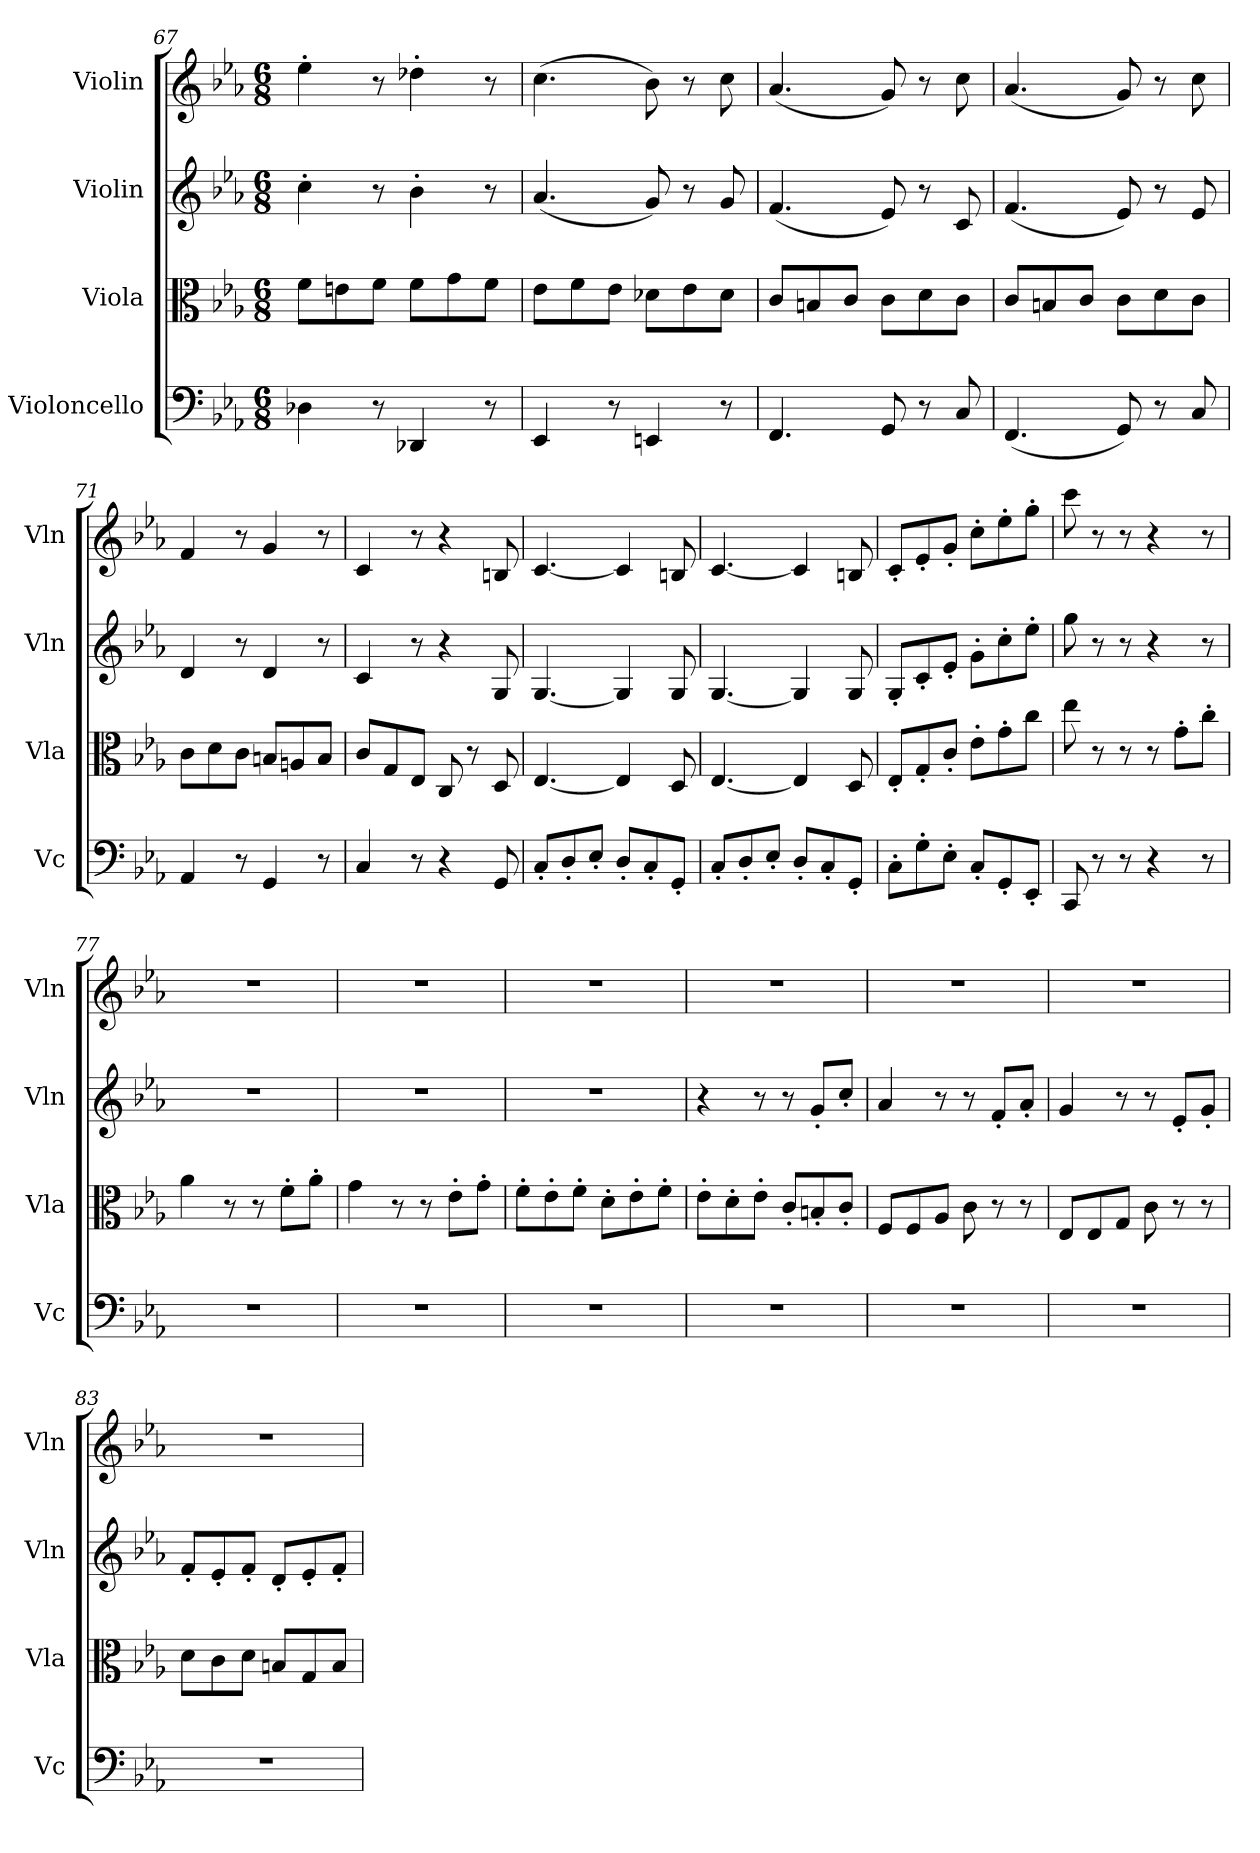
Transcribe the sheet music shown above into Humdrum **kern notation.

**kern	**kern	**kern	**kern
*part4	*part3	*part2	*part1
*staff4	*staff3	*staff2	*staff1
*I"Violoncello	*I"Viola	*I"Violin	*I"Violin
*I'Vc	*I'Vla	*I'Vln	*I'Vln
*clefF4	*clefC3	*clefG2	*clefG2
*k[b-e-a-]	*k[b-e-a-]	*k[b-e-a-]	*k[b-e-a-]
*M6/8	*M6/8	*M6/8	*M6/8
=67	=67	=67	=67
4D-X\	8f\L	4cc'\	4ee-'\
.	8en\	.	.
8r	8f\J	8r	8r
4DD-X/	8f\L	4b-'\	4dd-X'\
.	8g\	.	.
8r	8f\J	8r	8r
=68	=68	=68	=68
4EE-/	8e-\L	(4.a-/	(4.cc\
.	8f\	.	.
8r	8e-\J	.	.
4EEn/	8d-X\L	8g/)	8b-\)
.	8e-\	8r	8r
8r	8d-\J	8g/	8cc\
=69	=69	=69	=69
4.FF/	8c/L	(4.f/	(4.a-/
.	8Bn/	.	.
.	8c/J	.	.
8GG/	8c\L	8e-/)	8g/)
8r	8d\	8r	8r
8C/	8c\J	8c/	8cc\
!!LO:PB:g=z
=70	=70	=70	=70
(4.FF/	8c/L	(4.f/	(4.a-/
.	8Bn/	.	.
.	8c/J	.	.
8GG/)	8c\L	8e-/)	8g/)
8r	8d\	8r	8r
8C/	8c\J	8e-/	8cc\
=71	=71	=71	=71
4AA-/	8c\L	4d/	4f/
.	8d\	.	.
8r	8c\J	8r	8r
4GG/	8Bn/L	4d/	4g/
.	8An/	.	.
8r	8B/J	8r	8r
=72	=72	=72	=72
4C/	8c/L	4c/	4c/
.	8G/	.	.
8r	8E-/J	8r	8r
4r	8C/	4r	4r
.	8r	.	.
8GG/	8D/	8G/	8Bn/
=73	=73	=73	=73
8C'/L	[4.E-/	[4.G/	[4.c/
8D'/	.	.	.
8E-'/J	.	.	.
8D'/L	4E-/]	4G/]	4c/]
8C'/	.	.	.
8GG'/J	8D/	8G/	8Bn/
=74	=74	=74	=74
8C'/L	[4.E-/	[4.G/	[4.c/
8D'/	.	.	.
8E-'/J	.	.	.
8D'/L	4E-/]	4G/]	4c/]
8C'/	.	.	.
8GG'/J	8D/	8G/	8Bn/
=75	=75	=75	=75
8C'\L	8E-'/L	8G'/L	8c'/L
8G'\	8G'/	8c'/	8e-'/
8E-'\J	8c'/J	8e-'/J	8g'/J
8C'/L	8e-'\L	8g'\L	8cc'\L
8GG'/	8g'\	8cc'\	8ee-'\
8EE-'/J	8cc\J	8ee-'\J	8gg'\J
=76	=76	=76	=76
8CC/	8ee-\	8gg\	8ccc\
8r	8r	8r	8r
8r	8r	8r	8r
4r	8r	4r	4r
.	8g'\L	.	.
8r	8cc'\J	8r	8r
=77	=77	=77	=77
2.r	4a-\	2.r	2.r
.	8r	.	.
.	8r	.	.
.	8f'\L	.	.
.	8a-'\J	.	.
=78	=78	=78	=78
2.r	4g\	2.r	2.r
.	8r	.	.
.	8r	.	.
.	8e-'\L	.	.
.	8g'\J	.	.
!!LO:LB:g=z
=79	=79	=79	=79
2.r	8f'\L	2.r	2.r
.	8e-'\	.	.
.	8f'\J	.	.
.	8d'\L	.	.
.	8e-'\	.	.
.	8f'\J	.	.
=80	=80	=80	=80
2.r	8e-'\L	4r	2.r
.	8d'\	.	.
.	8e-'\J	8r	.
.	8c'/L	8r	.
.	8Bn'/	8g'/L	.
.	8c'/J	8cc'/J	.
=81	=81	=81	=81
2.r	8F/L	4a-/	2.r
.	8F/	.	.
.	8A-/J	8r	.
.	8c\	8r	.
.	8r	8f'/L	.
.	8r	8a-'/J	.
=82	=82	=82	=82
2.r	8E-/L	4g/	2.r
.	8E-/	.	.
.	8G/J	8r	.
.	8c\	8r	.
.	8r	8e-'/L	.
.	8r	8g'/J	.
=83	=83	=83	=83
2.r	8d\L	8f'/L	2.r
.	8c\	8e-'/	.
.	8d\J	8f'/J	.
.	8Bn/L	8d'/L	.
.	8G/	8e-'/	.
.	8B/J	8f'/J	.
=	=	=	=
*-	*-	*-	*-
